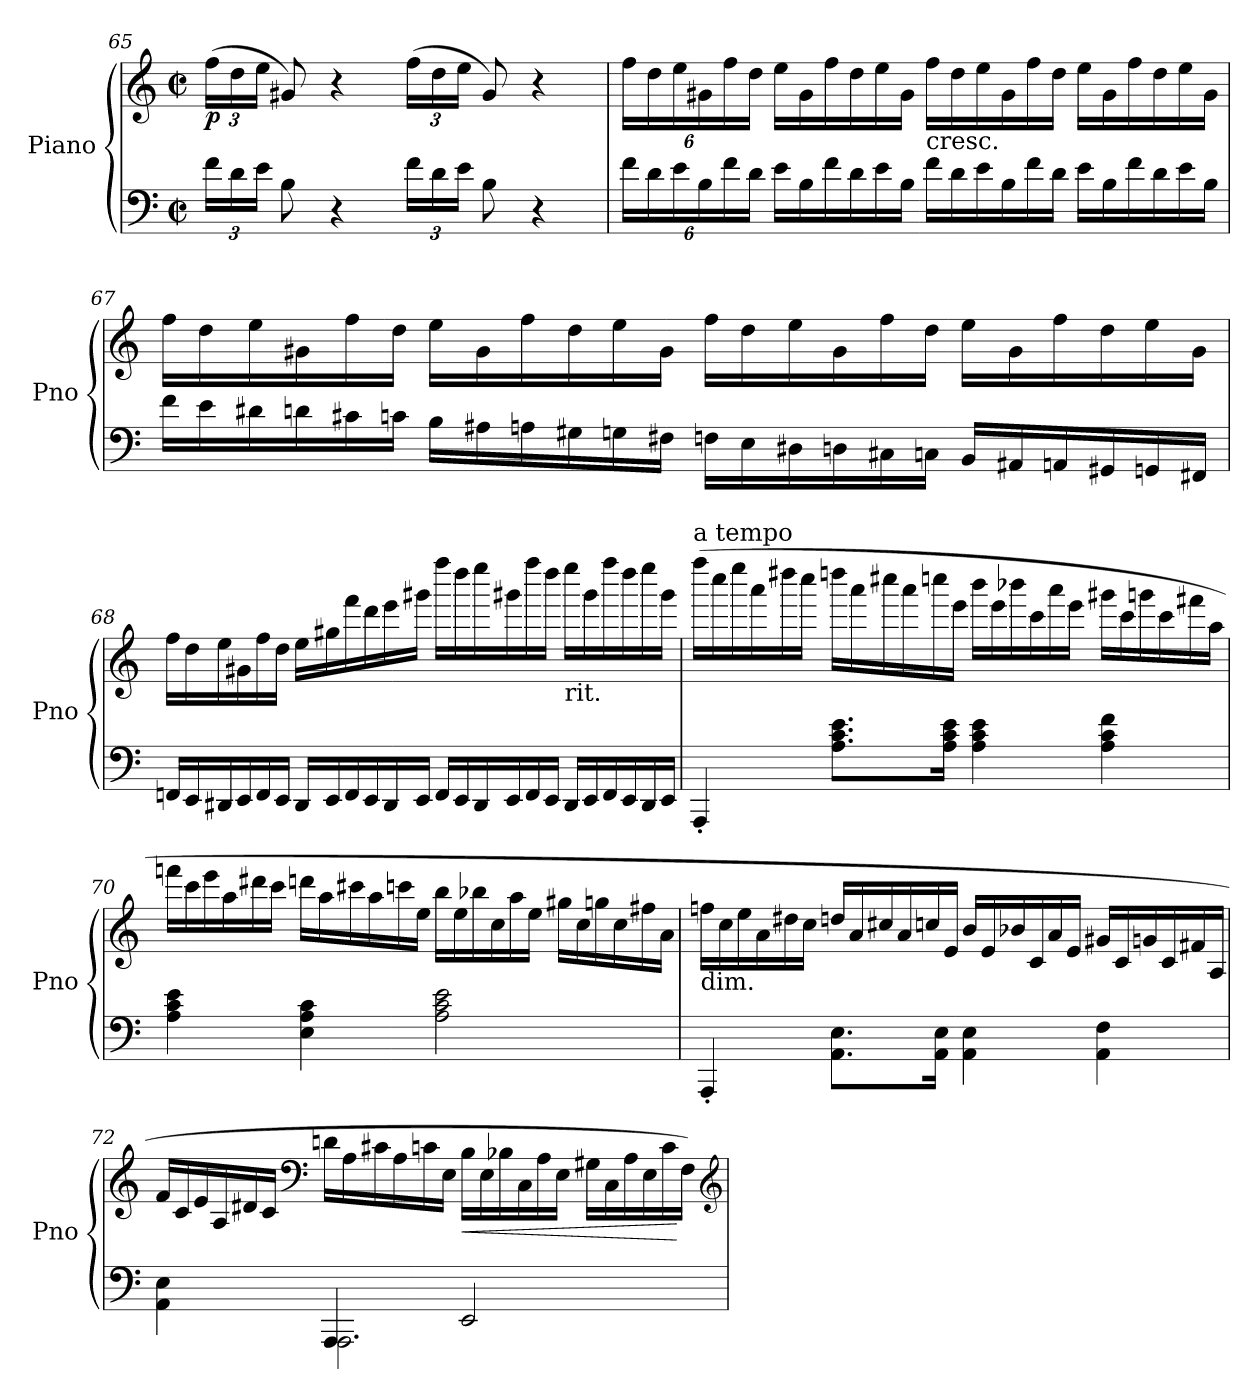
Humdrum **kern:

**kern	**kern	**dynam
*part1	*part1	*part1
*staff2	*staff1	*staff1/2
*I"Piano	*	*
*I'Pno	*	*
!!LO:LB:g=z
*clefF4	*clefG2	*
*k[]	*k[]	*
*C:	*C:	*
*M2/2	*M2/2	*
*met(c|)	*met(c|)	*
*Xbrackettup	*Xbrackettup	*
=65	=65	=65
!	!	!LO:DY:b
24f\LL	(24ff\LL	p
24d\	24dd\	.
24e\JJ	24ee\JJ	.
8B\	8g#X/)	.
4r	4r	.
24f\LL	(24ff\LL	.
24d\	24dd\	.
24e\JJ	24ee\JJ	.
8B\	8g#/)	.
4r	4r	.
=66	=66	=66
24f\LL	24ff\LL	.
24d\	24dd\	.
24e\	24ee\	.
24B\	24g#X\	.
24f\	24ff\	.
24d\JJ	24dd\JJ	.
*Xtuplet	*Xtuplet	*
24e\LL	24ee\LL	.
24B\	24g#\	.
24f\	24ff\	.
24d\	24dd\	.
24e\	24ee\	.
24B\JJ	24g#\JJ	.
!	!LO:TX:b:t=cresc.	!
24f\LL	24ff\LL	.
24d\	24dd\	.
24e\	24ee\	.
24B\	24g#\	.
24f\	24ff\	.
24d\JJ	24dd\JJ	.
24e\LL	24ee\LL	.
24B\	24g#\	.
24f\	24ff\	.
24d\	24dd\	.
24e\	24ee\	.
24B\JJ	24g#\JJ	.
!!LO:LB:g=z
=67	=67	=67
24f\LL	24ff\LL	.
24e\	24dd\	.
24d#X\	24ee\	.
24dn\	24g#X\	.
24c#X\	24ff\	.
24cn\JJ	24dd\JJ	.
24B\LL	24ee\LL	.
24A#X\	24g#\	.
24An\	24ff\	.
24G#X\	24dd\	.
24Gn\	24ee\	.
24F#X\JJ	24g#\JJ	.
24Fn\LL	24ff\LL	.
24E\	24dd\	.
24D#X\	24ee\	.
24Dn\	24g#\	.
24C#X\	24ff\	.
24Cn\JJ	24dd\JJ	.
24BB/LL	24ee\LL	.
24AA#X/	24g#\	.
24AAn/	24ff\	.
24GG#X/	24dd\	.
24GGn/	24ee\	.
24FF#X/JJ	24g#\JJ	.
=68	=68	=68
24FFn/LL	24ff\LL	.
24EE/	24dd\	.
24DD#X/	24ee\	.
24EE/	24g#X\	.
24FF/	24ff\	.
24EE/JJ	24dd\JJ	.
24DD#/LL	24ee\LL	.
24EE/	24gg#X\	.
24FF/	24fff\	.
24EE/	24ddd\	.
24DD#/	24eee\	.
24EE/JJ	24ggg#X\JJ	.
24FF/LL	24ffff\LL	.
24EE/	24dddd\	.
24DD#/	24eeee\	.
24EE/	24ggg#X\	.
24FF/	24ffff\	.
24EE/JJ	24dddd\JJ	.
!	!LO:TX:b:t=rit.	!
24DD#/LL	24eeee\LL	.
24EE/	24ggg#\	.
24FF/	24ffff\	.
24EE/	24dddd\	.
24DD#/	24eeee\	.
24EE/JJ	24ggg#\JJ	.
!!LO:LB:g=z
=69	=69	=69
!	!LO:TX:a:t=a tempo	!
!	!	!LO:DY:a=2
!	!	!LO:DY:n=1:b
4AAA'/	(24ffff\LL	fz f
.	24cccc\	.
.	24eeee\	.
.	24aaa\	.
.	24dddd#X\	.
.	24cccc\JJ	.
8.A\ 8.c\ 8.e\L	24ddddn\LL	.
.	24aaa\	.
.	24cccc#X\	.
.	24aaa\	.
.	24ccccn\	.
16A\ 16c\ 16e\Jk	.	.
.	24eee\JJ	.
4A\ 4c\ 4e\	24bbb\LL	.
.	24eee\	.
.	24bbb-X\	.
.	24ccc\	.
.	24aaa\	.
.	24eee\JJ	.
4A\ 4c\ 4f\	24ggg#X\LL	.
.	24ccc\	.
.	24gggn\	.
.	24ccc\	.
.	24fff#X\	.
.	24aa\JJ	.
=70	=70	=70
4A\ 4c\ 4e\	24fffn\LL	.
.	24ccc\	.
.	24eee\	.
.	24aa\	.
.	24ddd#X\	.
.	24ccc\JJ	.
4E\ 4A\ 4c\	24dddn\LL	.
.	24aa\	.
.	24ccc#X\	.
.	24aa\	.
.	24cccn\	.
.	24ee\JJ	.
2A\ 2c\ 2e\	24bb\LL	.
.	24ee\	.
.	24bb-X\	.
.	24cc\	.
.	24aa\	.
.	24ee\JJ	.
.	24gg#X\LL	.
.	24cc\	.
.	24ggn\	.
.	24cc\	.
.	24ff#X\	.
.	24a\JJ	.
!!LO:LB:g=z
=71	=71	=71
!	!LO:TX:b:t=dim.	!
4AAA'/	24ffn\LL	.
.	24cc\	.
.	24ee\	.
.	24a\	.
.	24dd#X\	.
.	24cc\JJ	.
8.AA\ 8.E\L	24ddn/LL	.
.	24a/	.
.	24cc#X/	.
.	24a/	.
.	24ccn/	.
16AA\ 16E\Jk	.	.
.	24e/JJ	.
4AA\ 4E\	24b/LL	.
.	24e/	.
.	24b-X/	.
.	24c/	.
.	24a/	.
.	24e/JJ	.
4AA\ 4F\	24g#X/LL	.
.	24c/	.
.	24gn/	.
.	24c/	.
.	24f#X/	.
.	24A/JJ	.
=72	=72	=72
*^	*	*
4AA\ 4E\	4ryy	24f/LL	.
.	.	24c/	.
.	.	24e/	.
.	.	24A/	.
.	.	24d#X/	.
.	.	24c/JJ	.
*	*	*clefF4	*
4AAA/	2.AAA\	24dn\LL	.
.	.	24A\	.
.	.	24c#X\	.
.	.	24A\	.
.	.	24cn\	.
.	.	24E\JJ	.
!	!	!	!LO:HP:b
2EE/	.	24B\LL	<
.	.	24E\	.
.	.	24B-X\	.
.	.	24C\	.
.	.	24A\	.
.	.	24E\JJ	.
.	.	24G#X\LL	.
.	.	24C\	.
.	.	24A\	.
.	.	24E\	.
.	.	24c\	.
.	.	24F\JJ)	[
*v	*v	*	*
*	*clefG2	*
=	=	=
*-	*-	*-
